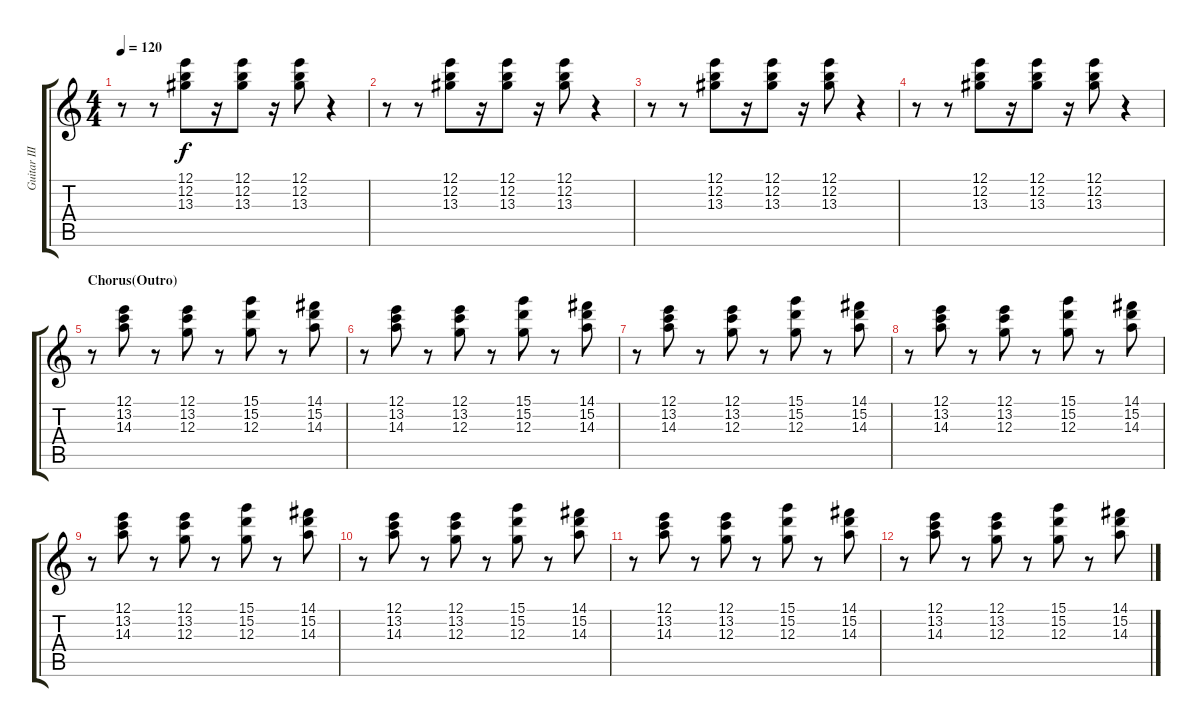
\track ("Guitar III:Original" "Guitar III") {instrument electricguitarjazz}
\staff {score tabs}
\tuning (E4 B3 G3 D3 A2 E2) {hide}
\ts (4 4)
\tempo 120
\clef g2
\ks c
r.8{dy f} r.8 (12.1 12.2 13.3).8 r.16 (12.1 12.2 13.3).8 r.16 (12.1 12.2 13.3).8 r.4 |
r.8 r.8 (12.1 12.2 13.3).8 r.16 (12.1 12.2 13.3).8 r.16 (12.1 12.2 13.3).8 r.4 |
r.8 r.8 (12.1 12.2 13.3).8 r.16 (12.1 12.2 13.3).8 r.16 (12.1 12.2 13.3).8 r.4 |
r.8 r.8 (12.1 12.2 13.3).8 r.16 (12.1 12.2 13.3).8 r.16 (12.1 12.2 13.3).8 r.4 |
\section ("" "Chorus(Outro)")
r.8 (12.1 13.2 14.3).8 r.8 (12.1 13.2 12.3).8 r.8 (15.1 15.2 12.3).8 r.8 (14.1 15.2 14.3).8 |
r.8 (12.1 13.2 14.3).8 r.8 (12.1 13.2 12.3).8 r.8 (15.1 15.2 12.3).8 r.8 (14.1 15.2 14.3).8 |
r.8 (12.1 13.2 14.3).8 r.8 (12.1 13.2 12.3).8 r.8 (15.1 15.2 12.3).8 r.8 (14.1 15.2 14.3).8 |
r.8 (12.1 13.2 14.3).8 r.8 (12.1 13.2 12.3).8 r.8 (15.1 15.2 12.3).8 r.8 (14.1 15.2 14.3).8 |
r.8 (12.1 13.2 14.3).8 r.8 (12.1 13.2 12.3).8 r.8 (15.1 15.2 12.3).8 r.8 (14.1 15.2 14.3).8 |
r.8 (12.1 13.2 14.3).8 r.8 (12.1 13.2 12.3).8 r.8 (15.1 15.2 12.3).8 r.8 (14.1 15.2 14.3).8 |
r.8 (12.1 13.2 14.3).8 r.8 (12.1 13.2 12.3).8 r.8 (15.1 15.2 12.3).8 r.8 (14.1 15.2 14.3).8 |
r.8 (12.1 13.2 14.3).8 r.8 (12.1 13.2 12.3).8 r.8 (15.1 15.2 12.3).8 r.8 (14.1 15.2 14.3).8
